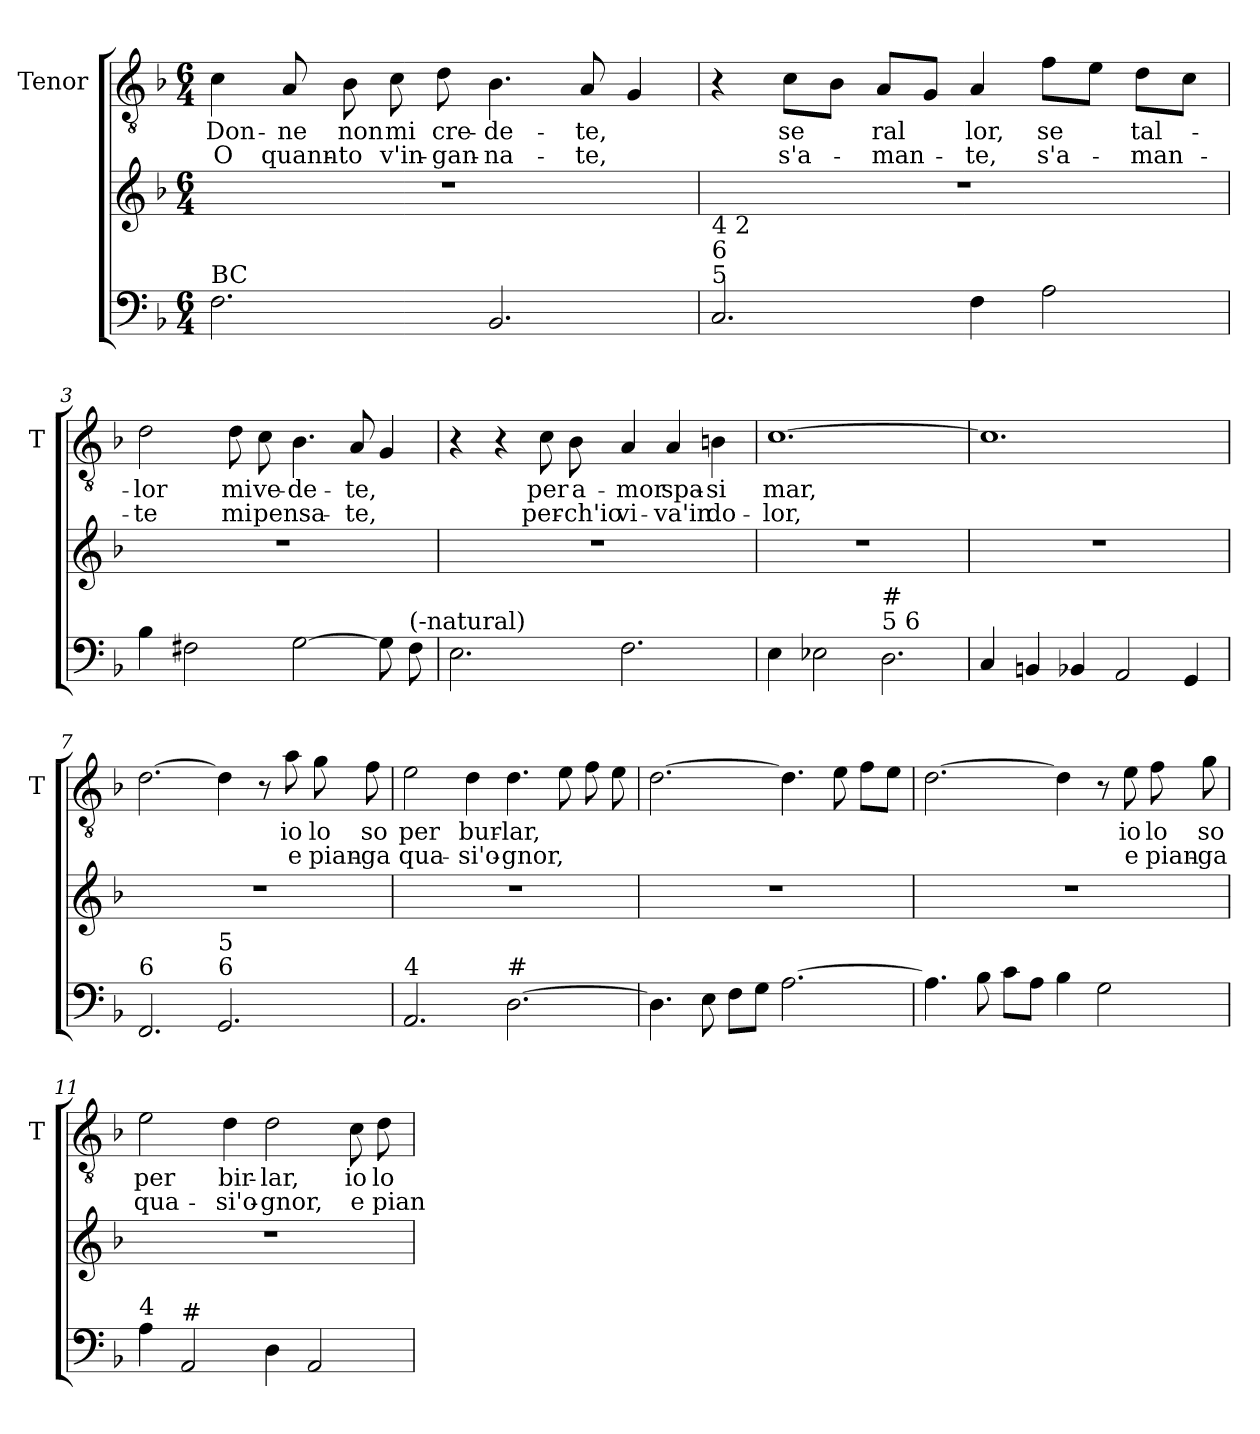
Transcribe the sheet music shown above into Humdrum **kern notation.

**kern	**kern	**kern	**text	**text
*part2	*part2	*part1	*part1	*part1
*staff3	*staff2	*staff1	*staff1	*staff1
*	*	*I"Tenor	*	*
*	*	*I'T	*	*
*clefF4	*clefG2	*clefGv2	*	*
*k[b-]	*k[b-]	*k[b-]	*	*
*F:	*F:	*F:	*	*
*M6/4	*M6/4	*M6/4	*	*
=1	=1	=1	=1	=1
!LO:TX:a:t=BC	!	!	!	!
!	!	!	!LO:LY:b	!LO:LY:b
2.F\	1.r	4c\	Don-	O
!	!	!	!LO:LY:b	!LO:LY:b
.	.	8A/	-ne	quann-
!	!	!	!LO:LY:b	!LO:LY:b
.	.	8B-\	non	-to
!	!	!	!LO:LY:b	!LO:LY:b
.	.	8c\	mi	v'in-
!	!	!	!LO:LY:b	!LO:LY:b
.	.	8d\	cre-	-gan-
!	!	!	!LO:LY:b	!LO:LY:b
2.BB-/	.	4.B-\	-de-	-na-
!	!	!	!LO:LY:b	!LO:LY:b
.	.	8A/	-te,	-te,
.	.	4G/	.	.
=2	=2	=2	=2	=2
!LO:TX:a:t=5	!	!	!	!
!LO:TX:a:t=6	!	!	!	!
!LO:TX:a:t=4 2	!	!	!	!
2.C/	1.r	4r	.	.
!	!	!	!LO:LY:b	!LO:LY:b
.	.	8c\L	se	s'a-
.	.	8B-\J	.	.
!	!	!	!LO:LY:b	!LO:LY:b
.	.	8A/L	ral	-man-
.	.	8G/J	.	.
!	!	!	!LO:LY:b	!LO:LY:b
4F\	.	4A/	lor,	-te,
!	!	!	!LO:LY:b	!LO:LY:b
2A\	.	8f\L	se	s'a-
.	.	8e\J	.	.
!	!	!	!LO:LY:b	!LO:LY:b
.	.	8d\L	tal-	-man-
.	.	8c\J	.	.
=3	=3	=3	=3	=3
!	!	!	!LO:LY:b	!LO:LY:b
4B-\	1.r	2d\	-lor	-te
2F#X\	.	.	.	.
!	!	!	!LO:LY:b	!LO:LY:b
.	.	8d\	mi	mi
!	!	!	!LO:LY:b	!LO:LY:b
.	.	8c\	ve-	pensa-
!	!	!	!LO:LY:b	!
[2G\	.	4.B-\	-de-	.
!	!	!	!LO:LY:b	!LO:LY:b
.	.	8A/	-te,	-te,
8G\]	.	4G/	.	.
!LO:TX:a:t=(-natural)	!	!	!	!
8F#\	.	.	.	.
!!LO:LB:g=z
=4	=4	=4	=4	=4
2.E\	1.r	4r	.	.
.	.	4r	.	.
!	!	!	!LO:LY:b	!LO:LY:b
.	.	8c\	per	per-
!	!	!	!LO:LY:b	!LO:LY:b
.	.	8B-\	a-	-ch'io
!	!	!	!LO:LY:b	!LO:LY:b
2.F\	.	4A/	-mor	vi-
!	!	!	!LO:LY:b	!LO:LY:b
.	.	4A/	spa-	-va'in
!	!	!	!LO:LY:b	!LO:LY:b
.	.	4Bn\	-si	do-
=5	=5	=5	=5	=5
!	!	!	!LO:LY:b	!LO:LY:b
4E\	1.r	[1.c	mar,	-lor,
2E-X\	.	.	.	.
!LO:TX:a:t=5 6	!	!	!	!
!LO:TX:a:t=#	!	!	!	!
2.D\	.	.	.	.
=6	=6	=6	=6	=6
4C/	1.r	1.c]	.	.
4BBn/	.	.	.	.
4BB-X/	.	.	.	.
2AA/	.	.	.	.
4GG/	.	.	.	.
=7	=7	=7	=7	=7
!LO:TX:a:t=6	!	!	!	!
2.FF/	1.r	[2.d\	.	.
!LO:TX:a:t=6	!	!	!	!
!LO:TX:a:t=5	!	!	!	!
2.GG/	.	4d\]	.	.
.	.	8r	.	.
!	!	!	!LO:LY:b	!LO:LY:b
.	.	8a\	io	e
!	!	!	!LO:LY:b	!LO:LY:b
.	.	8g\	lo	pian-
!	!	!	!LO:LY:b	!LO:LY:b
.	.	8f\	so	-ga
=8	=8	=8	=8	=8
!LO:TX:a:t=4	!	!	!	!
!	!	!	!LO:LY:b	!LO:LY:b
2.AA/	1.r	2e\	per	qua-
!	!	!	!LO:LY:b	!LO:LY:b
.	.	4d\	bur-	-si'o-
!LO:TX:a:t=#	!	!	!	!
!	!	!	!LO:LY:b	!LO:LY:b
[2.D\	.	4.d\	-lar,	-gnor,
.	.	8e\	.	.
.	.	8f\	.	.
.	.	8e\	.	.
!!LO:LB:g=z
=9	=9	=9	=9	=9
4.D\]	1.r	[2.d\	.	.
8E\	.	.	.	.
8F\L	.	.	.	.
8G\J	.	.	.	.
[2.A\	.	4.d\]	.	.
.	.	8e\	.	.
.	.	8f\L	.	.
.	.	8e\J	.	.
=10	=10	=10	=10	=10
4.A\]	1.r	[2.d\	.	.
8B-\	.	.	.	.
8c\L	.	.	.	.
8A\J	.	.	.	.
4B-\	.	4d\]	.	.
2G\	.	8r	.	.
!	!	!	!LO:LY:b	!LO:LY:b
.	.	8e\	io	e
!	!	!	!LO:LY:b	!LO:LY:b
.	.	8f\	lo	pian-
!	!	!	!LO:LY:b	!LO:LY:b
.	.	8g\	so	-ga
=11	=11	=11	=11	=11
!LO:TX:a:t=4	!	!	!	!
!	!	!	!LO:LY:b	!LO:LY:b
4A\	1.r	2e\	per	qua-
!LO:TX:a:t=#	!	!	!	!
2AA/	.	.	.	.
!	!	!	!LO:LY:b	!LO:LY:b
.	.	4d\	bir-	-si'o-
!	!	!	!LO:LY:b	!LO:LY:b
4D\	.	2d\	-lar,	-gnor,
2AA/	.	.	.	.
!	!	!	!LO:LY:b	!LO:LY:b
.	.	8c\	io	e
!	!	!	!LO:LY:b	!LO:LY:b
.	.	8d\	lo	pian-
=	=	=	=	=
*-	*-	*-	*-	*-
